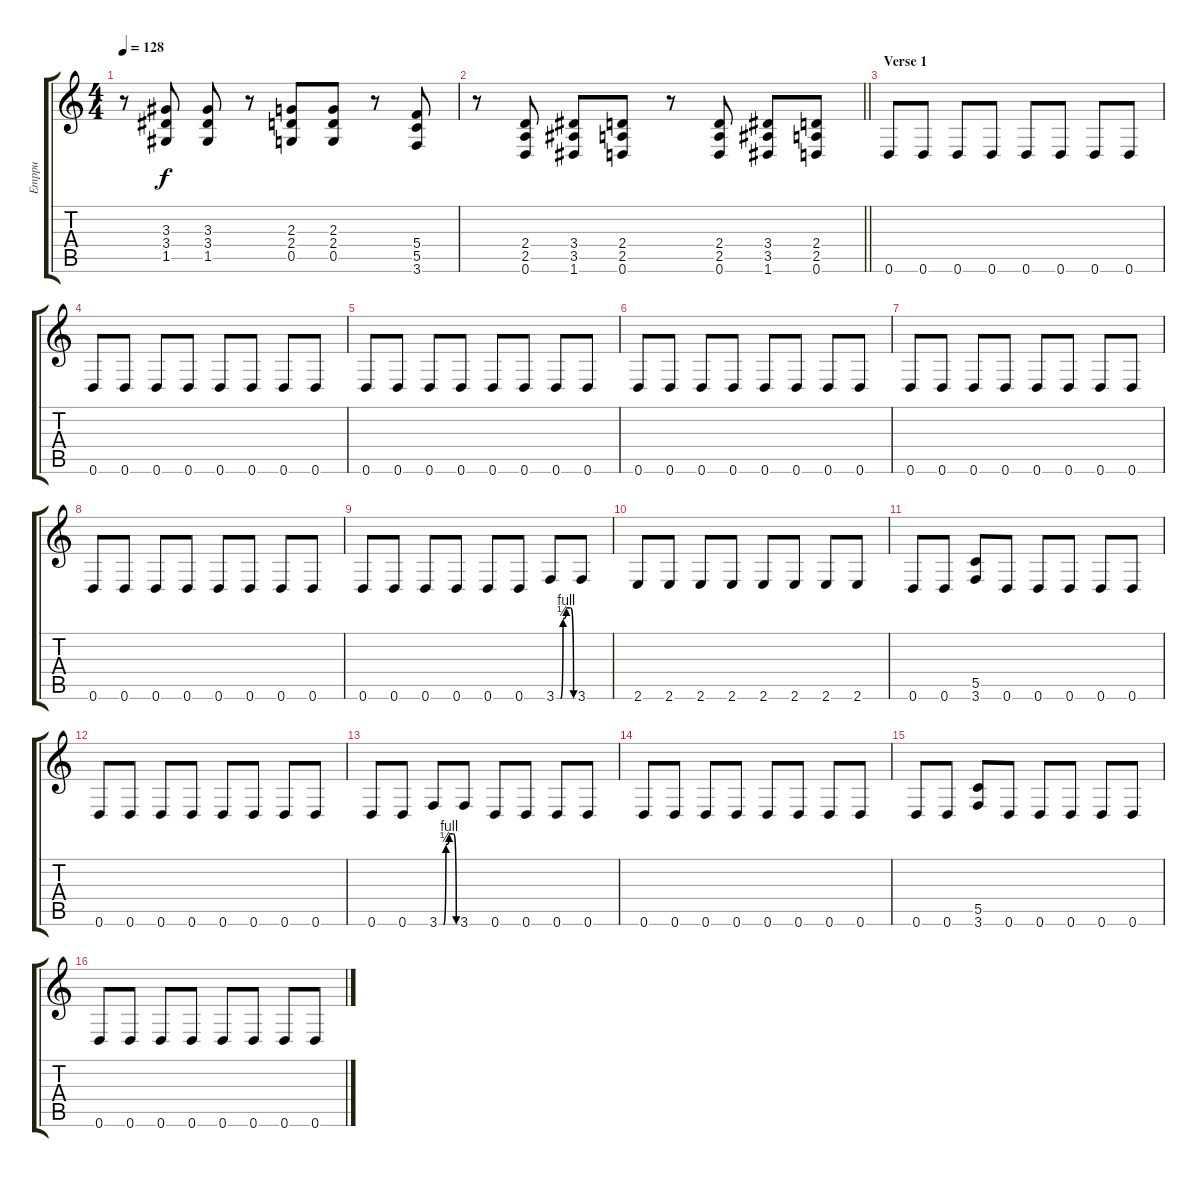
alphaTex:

\track ("Emppu" "Emppu") {instrument overdrivenguitar}
\staff {score tabs}
\tuning (D4 A3 F3 C3 G2 D2) {hide}
\ts (4 4)
\tempo 128
\clef g2
\ks c
r.8{dy f} (3.3 3.4 1.5).8 (3.3 3.4 1.5).8 r.8 (2.3 2.4 0.5).8 (2.3 2.4 0.5).8 r.8 (5.4 5.5 3.6).8 |
\barLineRight lightlight
r.8 (2.4 2.5 0.6).8 (3.4 3.5 1.6).8 (2.4 2.5 0.6).8 r.8 (2.4 2.5 0.6).8 (3.4 3.5 1.6).8 (2.4 2.5 0.6).8 |
\section ("" "Verse 1")
0.6.8 0.6.8 0.6.8 0.6.8 0.6.8 0.6.8 0.6.8 0.6.8 |
0.6.8 0.6.8 0.6.8 0.6.8 0.6.8 0.6.8 0.6.8 0.6.8 |
0.6.8 0.6.8 0.6.8 0.6.8 0.6.8 0.6.8 0.6.8 0.6.8 |
0.6.8 0.6.8 0.6.8 0.6.8 0.6.8 0.6.8 0.6.8 0.6.8 |
0.6.8 0.6.8 0.6.8 0.6.8 0.6.8 0.6.8 0.6.8 0.6.8 |
0.6.8 0.6.8 0.6.8 0.6.8 0.6.8 0.6.8 0.6.8 0.6.8 |
0.6.8 0.6.8 0.6.8 0.6.8 0.6.8 0.6.8 3.6{be (custom 0 0 15 0 24 2 35 4 50 4 60 0)}.8 3.6.8 |
2.6.8 2.6.8 2.6.8 2.6.8 2.6.8 2.6.8 2.6.8 2.6.8 |
0.6.8 0.6.8 (5.5 3.6).8 0.6.8 0.6.8 0.6.8 0.6.8 0.6.8 |
0.6.8 0.6.8 0.6.8 0.6.8 0.6.8 0.6.8 0.6.8 0.6.8 |
0.6.8 0.6.8 3.6{be (custom 0 0 15 0 24 2 35 4 50 4 60 0)}.8 3.6.8 0.6.8 0.6.8 0.6.8 0.6.8 |
0.6.8 0.6.8 0.6.8 0.6.8 0.6.8 0.6.8 0.6.8 0.6.8 |
0.6.8 0.6.8 (5.5 3.6).8 0.6.8 0.6.8 0.6.8 0.6.8 0.6.8 |
0.6.8 0.6.8 0.6.8 0.6.8 0.6.8 0.6.8 0.6.8 0.6.8
